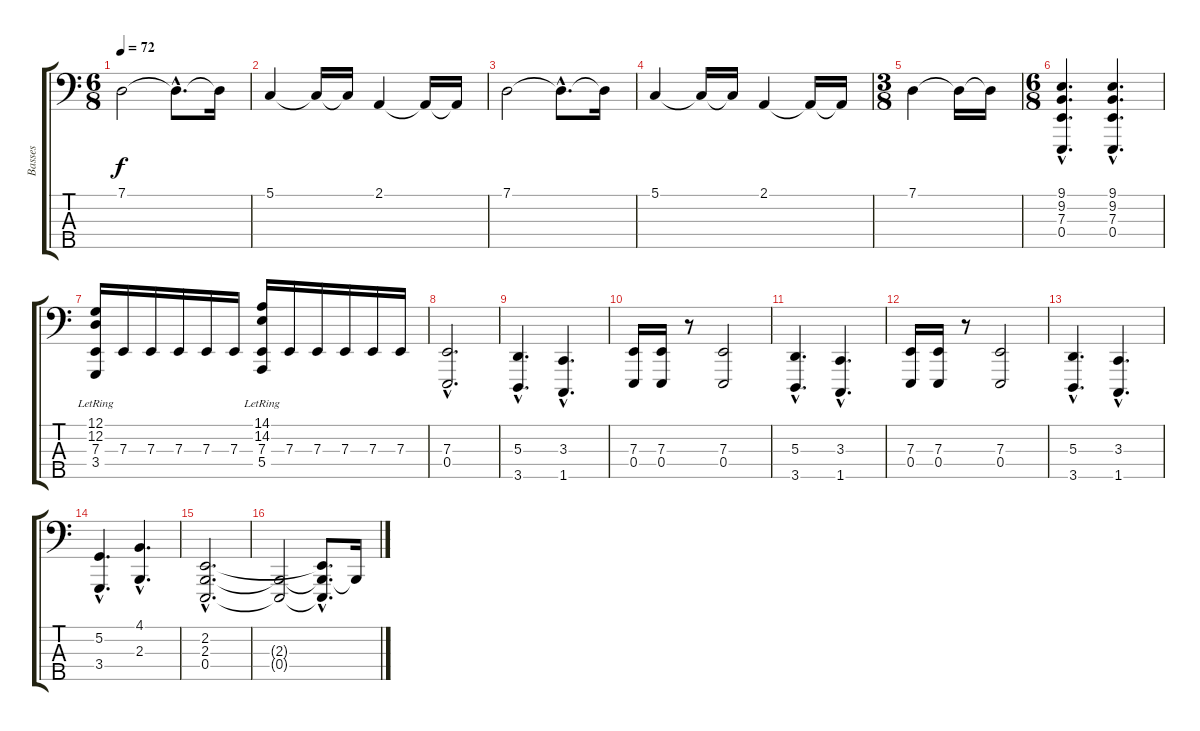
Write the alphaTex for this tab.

\track ("Basses" "Basses") {instrument stringensemble1}
\staff {score tabs}
\tuning (G2 D2 A1 E1 B0) {hide}
\ts (6 8)
\tempo 72
\clef f4
\ks c
7.1.2{dy f} 7.1{hac t}.8{d} 7.1{t}.16 |
5.1.4 5.1{t}.16 5.1{t}.16 2.1.4 2.1{t}.16 2.1{t}.16 |
7.1.2 7.1{hac t}.8{d} 7.1{t}.16 |
5.1.4 5.1{t}.16 5.1{t}.16 2.1.4 2.1{t}.16 2.1{t}.16 |
\ts (3 8)
7.1.4 7.1{t}.16 7.1{t}.16 |
\ts (6 8)
(9.1{hac} 9.2{hac} 7.3{hac} 0.4{hac}).4{d} (9.1{hac} 9.2{hac} 7.3{hac} 0.4{hac}).4{d} |
(12.1{lr} 12.2{lr} 7.3 3.4{lr}).16 7.3.16 7.3.16 7.3.16 7.3.16 7.3.16 (14.1{lr} 14.2{lr} 7.3 5.4{lr}).16 7.3.16 7.3.16 7.3.16 7.3.16 7.3.16 |
(7.3{hac} 0.4{hac}).2{d} |
(5.3{hac} 3.5{hac}).4{d} (3.3{hac} 1.5{hac}).4{d} |
(7.3 0.4).16 (7.3 0.4).16 r.8 (7.3 0.4).2 |
(5.3{hac} 3.5{hac}).4{d} (3.3{hac} 1.5{hac}).4{d} |
(7.3 0.4).16 (7.3 0.4).16 r.8 (7.3 0.4).2 |
(5.3{hac} 3.5{hac}).4{d} (3.3{hac} 1.5{hac}).4{d} |
(5.2{hac} 3.4{hac}).4{d} (4.1{hac} 2.3{hac}).4{d} |
(2.2{hac} 2.3{hac} 0.4{hac}).2{d} |
(2.3{t} 0.4{t}).2 (2.2{hac t} 2.3{hac t} 0.4{hac t}).8{d} 2.3{t}.16
